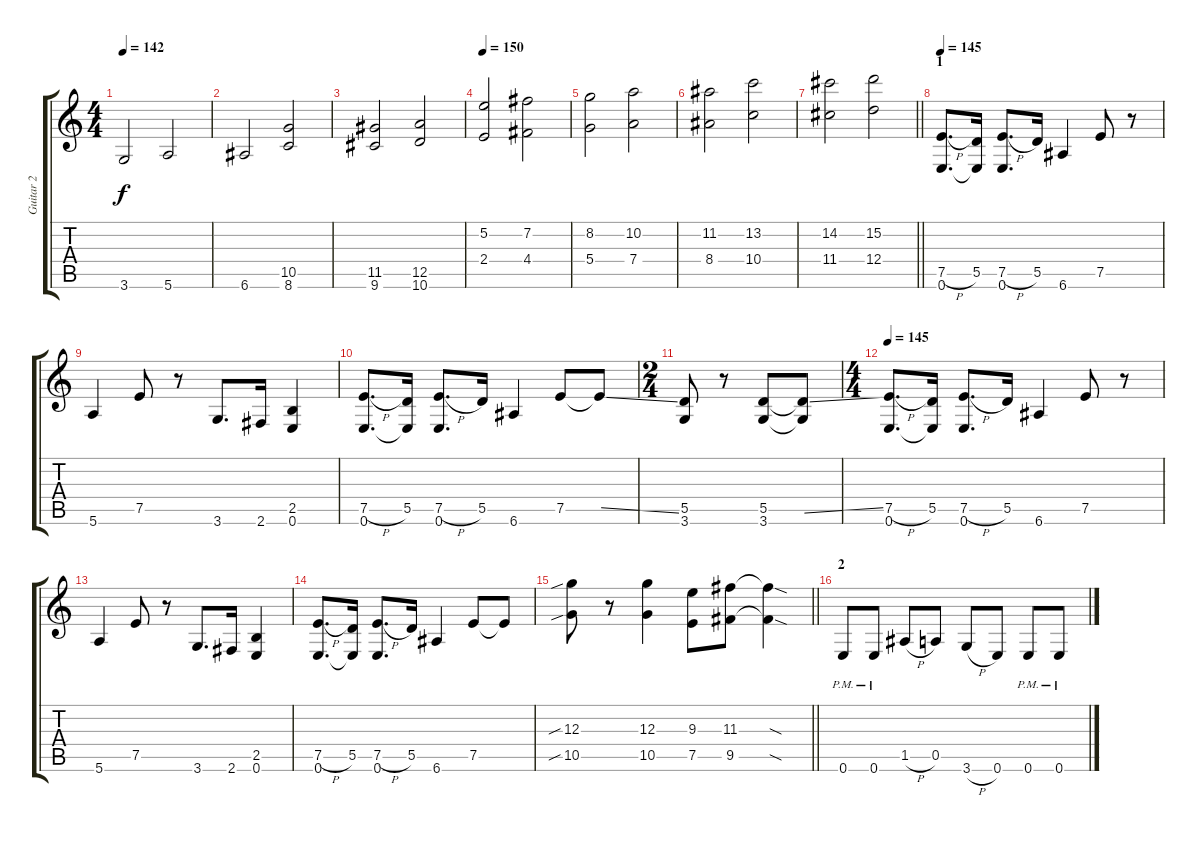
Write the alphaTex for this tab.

\track ("Guitar 2" "Guitar 2") {instrument acousticguitarsteel}
\staff {score tabs}
\tuning (E4 B3 G3 D3 A2 E2) {hide}
\ts (4 4)
\tempo 142
\clef g2
\ks c
3.6.2{dy f} 5.6.2 |
6.6.2 (10.5 8.6).2 |
(11.5 9.6).2 (12.5 10.6).2 |
\tempo 150
(5.2 2.4).2 (7.2 4.4).2 |
(8.2 5.4).2 (10.2 7.4).2 |
(11.2 8.4).2 (13.2 10.4).2 |
\barLineRight lightlight
(14.2 11.4).2 (15.2 12.4).2 |
\section ("" "1")
\tempo 145
(7.5{h} 0.6).8{d volume 11} (5.5 0.6{t}).16 (7.5{h} 0.6).8{d} 5.5.16 6.6.4 7.5.8 r.8 |
5.6.4 7.5.8 r.8 3.6.8{d} 2.6.16 (2.5 0.6).4 |
(7.5{h} 0.6).8{d} (5.5 0.6{t}).16 (7.5{h} 0.6).8{d} 5.5.16 6.6.4 7.5.8 7.5{ss t}.8 |
\ts (2 4)
(5.5 3.6).8 r.8 (5.5 3.6).8 (5.5{ss t} 3.6{t}).8 |
\ts (4 4)
\tempo 145
(7.5{h} 0.6).8{d} (5.5 0.6{t}).16 (7.5{h} 0.6).8{d} 5.5.16 6.6.4 7.5.8 r.8 |
5.6.4 7.5.8 r.8 3.6.8{d} 2.6.16 (2.5 0.6).4 |
(7.5{h} 0.6).8{d} (5.5 0.6{t}).16 (7.5{h} 0.6).8{d} 5.5.16 6.6.4 7.5.8 7.5{t}.8 |
\barLineRight lightlight
(12.3{sib} 10.5{sib}).8 r.8 (12.3 10.5).4 (9.3 7.5).8 (11.3 9.5).8 (11.3{sod t} 9.5{sod t}).4 |
\section ("" "2")
0.6{pm}.8 0.6{pm}.8 1.5{h}.8 0.5.8 3.6{h}.8 0.6.8 0.6{pm}.8 0.6{pm}.8
